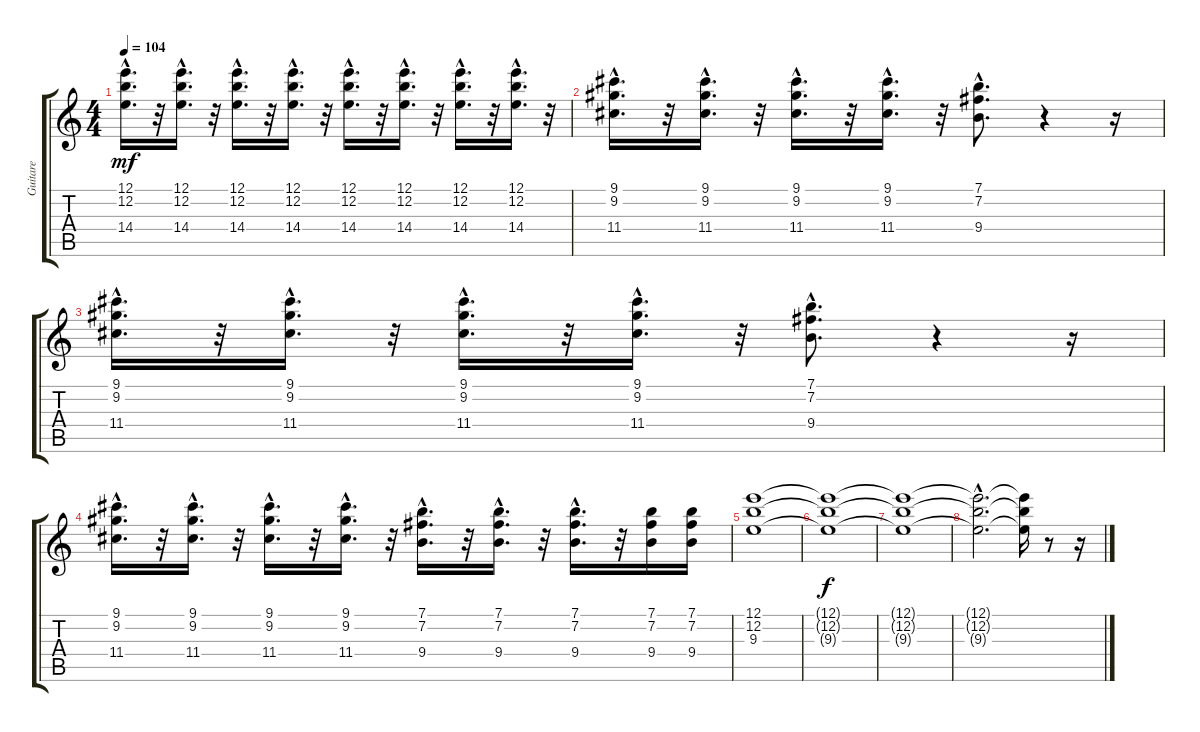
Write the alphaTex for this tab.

\track ("Guitare" "Guitare") {instrument distortionguitar}
\staff {score tabs}
\tuning (E4 B3 G3 D3 A2 E2) {hide}
\ts (4 4)
\tempo 104
\clef g2
\ks c
(12.1{hac} 12.2{hac} 14.4{hac}).16{d dy mf} r.32 (12.1{hac} 12.2{hac} 14.4{hac}).16{d} r.32 (12.1{hac} 12.2{hac} 14.4{hac}).16{d} r.32 (12.1{hac} 12.2{hac} 14.4{hac}).16{d} r.32 (12.1{hac} 12.2{hac} 14.4{hac}).16{d} r.32 (12.1{hac} 12.2{hac} 14.4{hac}).16{d} r.32 (12.1{hac} 12.2{hac} 14.4{hac}).16{d} r.32 (12.1{hac} 12.2{hac} 14.4{hac}).16{d} r.32 |
(9.1{hac} 9.2{hac} 11.4{hac}).16{d} r.32 (9.1{hac} 9.2{hac} 11.4{hac}).16{d} r.32 (9.1{hac} 9.2{hac} 11.4{hac}).16{d} r.32 (9.1{hac} 9.2{hac} 11.4{hac}).16{d} r.32 (7.1{hac} 7.2{hac} 9.4{hac}).8{d} r.4 r.16 |
(9.1{hac} 9.2{hac} 11.4{hac}).16{d} r.32 (9.1{hac} 9.2{hac} 11.4{hac}).16{d} r.32 (9.1{hac} 9.2{hac} 11.4{hac}).16{d} r.32 (9.1{hac} 9.2{hac} 11.4{hac}).16{d} r.32 (7.1{hac} 7.2{hac} 9.4{hac}).8{d} r.4 r.16 |
(9.1{hac} 9.2{hac} 11.4{hac}).16{d} r.32 (9.1{hac} 9.2{hac} 11.4{hac}).16{d} r.32 (9.1{hac} 9.2{hac} 11.4{hac}).16{d} r.32 (9.1{hac} 9.2{hac} 11.4{hac}).16{d} r.32 (7.1{hac} 7.2{hac} 9.4{hac}).16{d} r.32 (7.1{hac} 7.2{hac} 9.4{hac}).16{d} r.32 (7.1{hac} 7.2{hac} 9.4{hac}).16{d} r.32 (7.1 7.2 9.4).16 (7.1 7.2 9.4).16 |
(12.1 12.2 9.3).1 |
(12.1{t} 12.2{t} 9.3{t}).1{dy f} |
(12.1{t} 12.2{t} 9.3{t}).1 |
(12.1{hac t} 12.2{hac t} 9.3{hac t}).2{d} (12.1{t} 12.2{t} 9.3{t}).16 r.8 r.16
